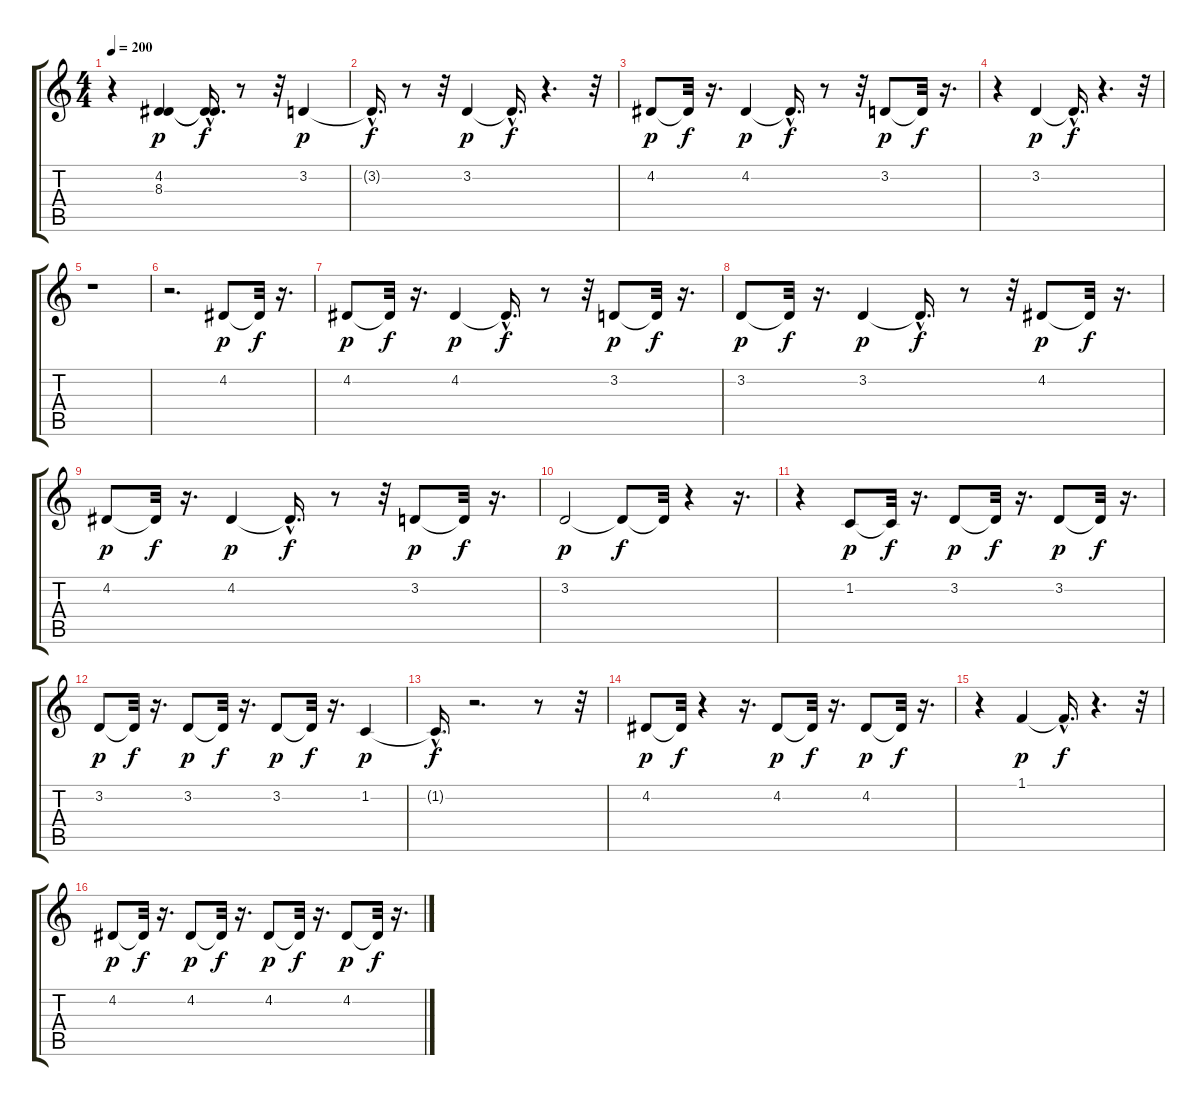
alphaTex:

\track "" {instrument clarinet}
\staff {score tabs}
\tuning (E4 B3 G3 D3 A2 E2) {hide}
\ts (4 4)
\tempo 200
\clef g2
\ks c
r.4{dy f} (4.2 8.3).4{dy p} (4.2{hac t} 8.3{hac t}).16{d dy f} r.8 r.32 3.2.4{dy p} |
3.2{hac t}.16{d dy f} r.8 r.32 3.2.4{dy p} 3.2{hac t}.16{d dy f} r.4{d} r.32 |
4.2.8{dy p} 4.2{t}.32{dy f} r.16{d} 4.2.4{dy p} 4.2{hac t}.16{d dy f} r.8 r.32 3.2.8{dy p} 3.2{t}.32{dy f} r.16{d} |
r.4 3.2.4{dy p} 3.2{hac t}.16{d dy f} r.4{d} r.32 |
r.1 |
r.2{d} 4.2.8{dy p} 4.2{t}.32{dy f} r.16{d} |
4.2.8{dy p} 4.2{t}.32{dy f} r.16{d} 4.2.4{dy p} 4.2{hac t}.16{d dy f} r.8 r.32 3.2.8{dy p} 3.2{t}.32{dy f} r.16{d} |
3.2.8{dy p} 3.2{t}.32{dy f} r.16{d} 3.2.4{dy p} 3.2{hac t}.16{d dy f} r.8 r.32 4.2.8{dy p} 4.2{t}.32{dy f} r.16{d} |
4.2.8{dy p} 4.2{t}.32{dy f} r.16{d} 4.2.4{dy p} 4.2{hac t}.16{d dy f} r.8 r.32 3.2.8{dy p} 3.2{t}.32{dy f} r.16{d} |
3.2.2{dy p} 3.2{t}.8{dy f} 3.2{t}.32 r.4 r.16{d} |
r.4 1.2.8{dy p} 1.2{t}.32{dy f} r.16{d} 3.2.8{dy p} 3.2{t}.32{dy f} r.16{d} 3.2.8{dy p} 3.2{t}.32{dy f} r.16{d} |
3.2.8{dy p} 3.2{t}.32{dy f} r.16{d} 3.2.8{dy p} 3.2{t}.32{dy f} r.16{d} 3.2.8{dy p} 3.2{t}.32{dy f} r.16{d} 1.2.4{dy p} |
1.2{hac t}.16{d dy f} r.2{d} r.8 r.32 |
4.2.8{dy p} 4.2{t}.32{dy f} r.4 r.16{d} 4.2.8{dy p} 4.2{t}.32{dy f} r.16{d} 4.2.8{dy p} 4.2{t}.32{dy f} r.16{d} |
r.4 1.1.4{dy p} 1.1{hac t}.16{d dy f} r.4{d} r.32 |
4.2.8{dy p} 4.2{t}.32{dy f} r.16{d} 4.2.8{dy p} 4.2{t}.32{dy f} r.16{d} 4.2.8{dy p} 4.2{t}.32{dy f} r.16{d} 4.2.8{dy p} 4.2{t}.32{dy f} r.16{d}
